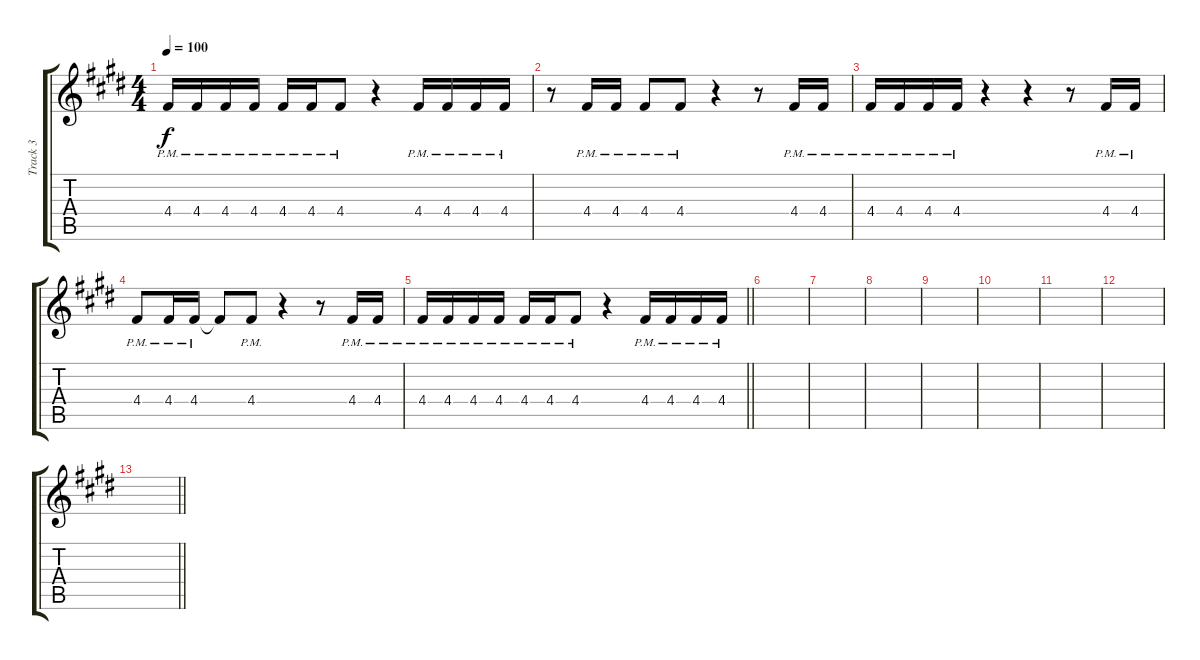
\track ("Track 3" "Track 3") {instrument electricguitarclean}
\staff {score tabs}
\tuning (E4 B3 G3 D3 A2 E2) {hide}
\ts (4 4)
\tempo 100
\clef g2
\ks e
4.4{pm}.16{dy f} 4.4{pm}.16 4.4{pm}.16 4.4{pm}.16 4.4{pm}.16 4.4{pm}.16 4.4{pm}.8 r.4 4.4{pm}.16 4.4{pm}.16 4.4{pm}.16 4.4{pm}.16 |
r.8 4.4{pm}.16 4.4{pm}.16 4.4{pm}.8 4.4{pm}.8 r.4 r.8 4.4{pm}.16 4.4{pm}.16 |
4.4{pm}.16 4.4{pm}.16 4.4{pm}.16 4.4{pm}.16 r.4 r.4 r.8 4.4{pm}.16 4.4{pm}.16 |
4.4{pm}.8 4.4{pm}.16 4.4{pm}.16 4.4{t}.8 4.4{pm}.8 r.4 r.8 4.4{pm}.16 4.4{pm}.16 |
\barLineRight lightlight
4.4{pm}.16 4.4{pm}.16 4.4{pm}.16 4.4{pm}.16 4.4{pm}.16 4.4{pm}.16 4.4{pm}.8 r.4 4.4{pm}.16 4.4{pm}.16 4.4{pm}.16 4.4{pm}.16 |
|
|
|
|
|
|
|
\barLineRight lightlight
